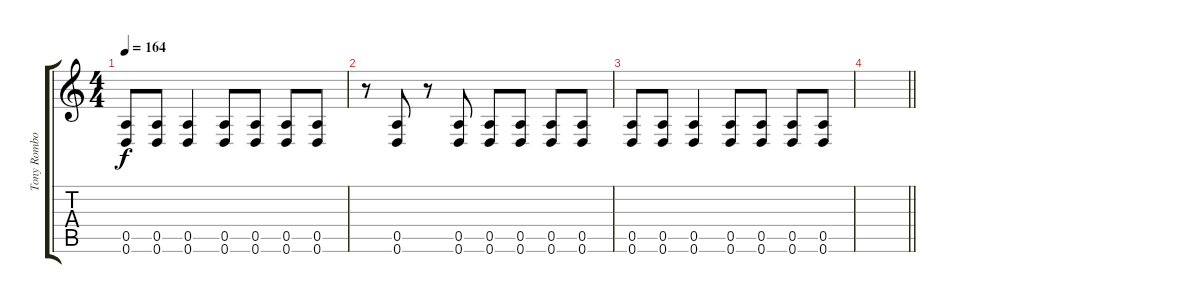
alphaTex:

\track ("Tony Rombola" "Tony Rombo") {instrument distortionguitar}
\staff {score tabs}
\tuning (E4 B3 G3 D3 A2 D2) {hide}
\ts (4 4)
\tempo 164
\clef g2
\ks c
(0.5 0.6).8{dy f} (0.5 0.6).8 (0.5 0.6).4 (0.5 0.6).8 (0.5 0.6).8 (0.5 0.6).8 (0.5 0.6).8 |
r.8 (0.5 0.6).8 r.8 (0.5 0.6).8 (0.5 0.6).8 (0.5 0.6).8 (0.5 0.6).8 (0.5 0.6).8 |
(0.5 0.6).8 (0.5 0.6).8 (0.5 0.6).4 (0.5 0.6).8 (0.5 0.6).8 (0.5 0.6).8 (0.5 0.6).8 |
\barLineRight lightlight
